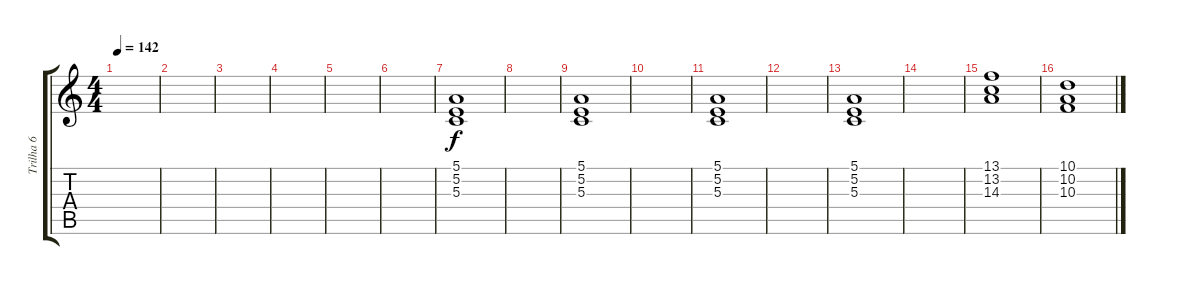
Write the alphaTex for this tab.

\track ("Trilha 6" "Trilha 6") {instrument acousticgrandpiano}
\staff {score tabs}
\tuning (E4 B3 G3 D3 A2 E2) {hide}
\ts (4 4)
\tempo 142
\clef g2
\ks c
|
|
|
|
|
|
(5.1 5.2 5.3).1 |
|
(5.1 5.2 5.3).1 |
|
(5.1 5.2 5.3).1 |
|
(5.1 5.2 5.3).1 |
|
(13.1 13.2 14.3).1 |
(10.1 10.2 10.3).1
